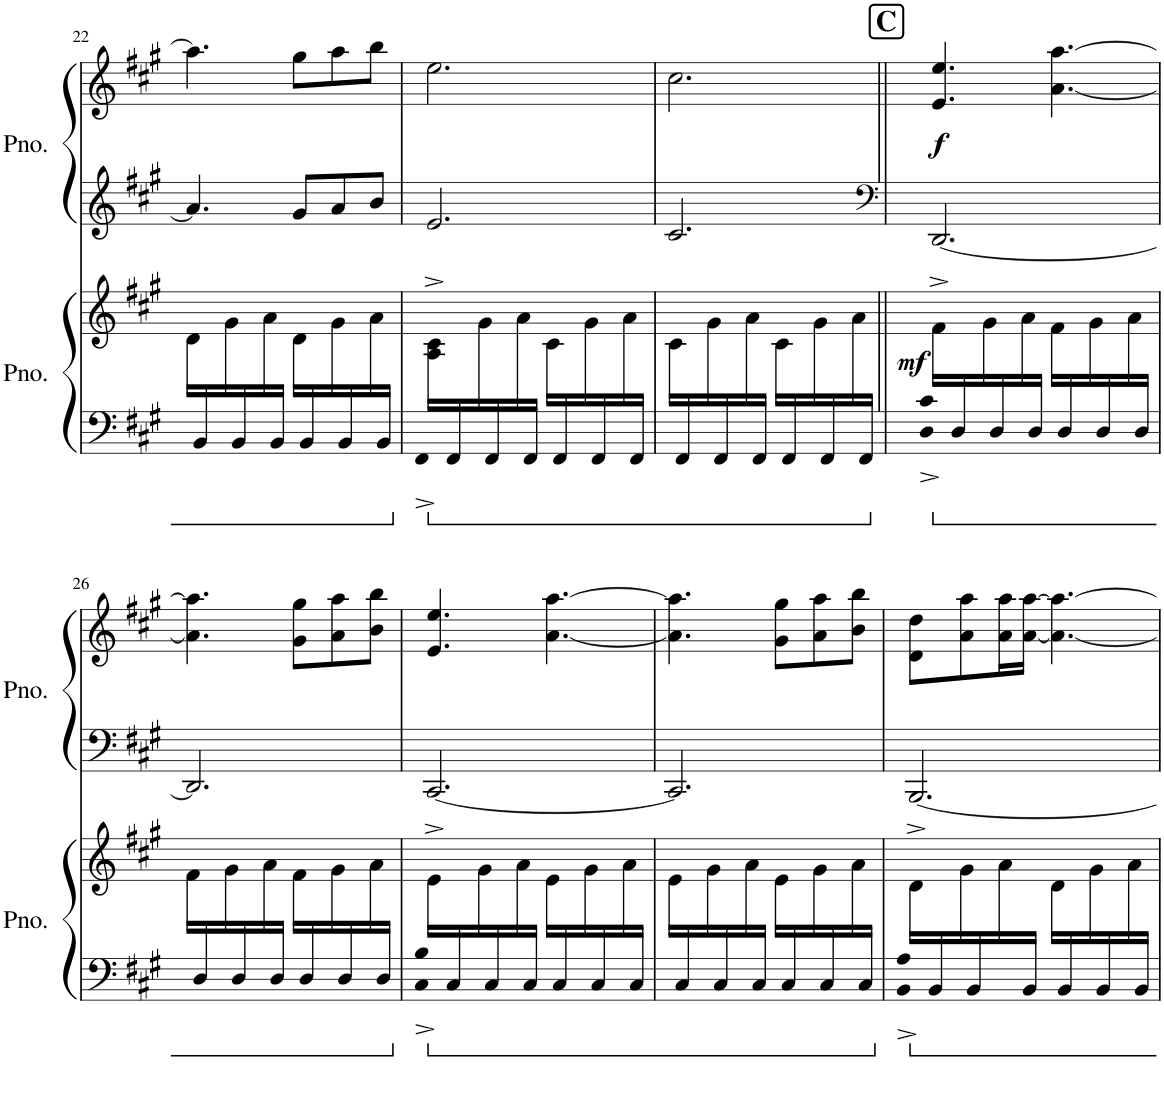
**kern	**kern	**dynam	**kern	**kern	**dynam
*part2	*part2	*part2	*part1	*part1	*part1
*staff4	*staff3	*staff3/4	*staff2	*staff1	*staff1/2
*I"Piano	*	*	*I"Piano	*	*
*I'Pno.	*	*	*I'Pno.	*	*
!!LO:PB:g=z
*clefF4	*clefG2	*	*clefG2	*clefG2	*
*k[f#c#g#]	*k[f#c#g#]	*	*k[f#c#g#]	*k[f#c#g#]	*
*M6/8	*M6/8	*	*M6/8	*M6/8	*
=22	=22	=22	=22	=22	=22
*^	*	*	*	*	*
16ryy	2.ryy	16d\LL	.	4.a/]	4.aa\]	.
16BB/	.	16ryy	.	.	.	.
16ryy	.	16g#\	.	.	.	.
16BB/	.	16ryy	.	.	.	.
16ryy	.	16a\	.	.	.	.
16BB/JJ	.	16ryy	.	.	.	.
16ryy	.	16d\LL	.	8g#/L	8gg#\L	.
16BB/	.	16ryy	.	.	.	.
16ryy	.	16g#\	.	8a/	8aa\	.
16BB/	.	16ryy	.	.	.	.
16ryy	.	16a\	.	8b/J	8bb\J	.
16BB/JJ	.	16ryy	.	.	.	.
=23	=23	=23	=23	=23	=23	=23
16ryy	16FF#^<	16A\^ 16c#\^LL	.	2.e/	2.ee\	.
16FF#/	16ryy	16ryy	.	.	.	.
16ryy	8ryy	16g#\	.	.	.	.
16FF#/	.	16ryy	.	.	.	.
16ryy	2ryy	16a\	.	.	.	.
16FF#/JJ	.	16ryy	.	.	.	.
16ryy	.	16c#\LL	.	.	.	.
16FF#/	.	16ryy	.	.	.	.
16ryy	.	16g#\	.	.	.	.
16FF#/	.	16ryy	.	.	.	.
16ryy	.	16a\	.	.	.	.
16FF#/JJ	.	16ryy	.	.	.	.
=24	=24	=24	=24	=24	=24	=24
16ryy	2.ryy	16c#\LL	.	2.c#/	2.cc#\	.
16FF#/	.	16ryy	.	.	.	.
16ryy	.	16g#\	.	.	.	.
16FF#/	.	16ryy	.	.	.	.
16ryy	.	16a\	.	.	.	.
16FF#/JJ	.	16ryy	.	.	.	.
16ryy	.	16c#\LL	.	.	.	.
16FF#/	.	16ryy	.	.	.	.
16ryy	.	16g#\	.	.	.	.
16FF#/	.	16ryy	.	.	.	.
16ryy	.	16a\	.	.	.	.
16FF#/JJ	.	16ryy	.	.	.	.
!!LO:REH:place=s1:a:B:cj:fs=14:t=C
=25||	=25||	=25||	=25||	=25||	=25||	=25||
*	*	*	*	*clefF4	*	*
!	!	!	!LO:DY:b	!	!	!LO:DY:b
16ryy	16D^< 16c#^<	16f#^\LL	mf	[2.DD/	4.e/ 4.ee/	f
16D/	16ryy	16ryy	.	.	.	.
16ryy	8ryy	16g#\	.	.	.	.
16D/	.	16ryy	.	.	.	.
16ryy	2ryy	16a\	.	.	.	.
16D/JJ	.	16ryy	.	.	.	.
16ryy	.	16f#\LL	.	.	[4.a\ [4.aa\	.
16D/	.	16ryy	.	.	.	.
16ryy	.	16g#\	.	.	.	.
16D/	.	16ryy	.	.	.	.
16ryy	.	16a\	.	.	.	.
16D/JJ	.	16ryy	.	.	.	.
!!LO:LB:g=z
=26	=26	=26	=26	=26	=26	=26
16ryy	2.ryy	16f#\LL	.	2.DD/]	4.a\] 4.aa\]	.
16D/	.	16ryy	.	.	.	.
16ryy	.	16g#\	.	.	.	.
16D/	.	16ryy	.	.	.	.
16ryy	.	16a\	.	.	.	.
16D/JJ	.	16ryy	.	.	.	.
16ryy	.	16f#\LL	.	.	8g#\ 8gg#\L	.
16D/	.	16ryy	.	.	.	.
16ryy	.	16g#\	.	.	8a\ 8aa\	.
16D/	.	16ryy	.	.	.	.
16ryy	.	16a\	.	.	8b\ 8bb\J	.
16D/JJ	.	16ryy	.	.	.	.
=27	=27	=27	=27	=27	=27	=27
16ryy	16C#^< 16B^<	16e^\LL	.	[2.CC#/	4.e/ 4.ee/	.
16C#/	16ryy	16ryy	.	.	.	.
16ryy	8ryy	16g#\	.	.	.	.
16C#/	.	16ryy	.	.	.	.
16ryy	2ryy	16a\	.	.	.	.
16C#/JJ	.	16ryy	.	.	.	.
16ryy	.	16e\LL	.	.	[4.a\ [4.aa\	.
16C#/	.	16ryy	.	.	.	.
16ryy	.	16g#\	.	.	.	.
16C#/	.	16ryy	.	.	.	.
16ryy	.	16a\	.	.	.	.
16C#/JJ	.	16ryy	.	.	.	.
=28	=28	=28	=28	=28	=28	=28
16ryy	2.ryy	16e\LL	.	2.CC#/]	4.a\] 4.aa\]	.
16C#/	.	16ryy	.	.	.	.
16ryy	.	16g#\	.	.	.	.
16C#/	.	16ryy	.	.	.	.
16ryy	.	16a\	.	.	.	.
16C#/JJ	.	16ryy	.	.	.	.
16ryy	.	16e\LL	.	.	8g#\ 8gg#\L	.
16C#/	.	16ryy	.	.	.	.
16ryy	.	16g#\	.	.	8a\ 8aa\	.
16C#/	.	16ryy	.	.	.	.
16ryy	.	16a\	.	.	8b\ 8bb\J	.
16C#/JJ	.	16ryy	.	.	.	.
=29	=29	=29	=29	=29	=29	=29
16ryy	16BB^< 16A^<	16d^\LL	.	[2.BBB/	8d\ 8dd\L	.
16BB/	16ryy	16ryy	.	.	.	.
16ryy	8ryy	16g#\	.	.	8a\ 8aa\	.
16BB/	.	16ryy	.	.	.	.
16ryy	2ryy	16a\	.	.	16a\ 16aa\L	.
16BB/JJ	.	16ryy	.	.	[16a\ [16aa\JJ	.
16ryy	.	16d\LL	.	.	4.a\_ 4.aa\_	.
16BB/	.	16ryy	.	.	.	.
16ryy	.	16g#\	.	.	.	.
16BB/	.	16ryy	.	.	.	.
16ryy	.	16a\	.	.	.	.
16BB/JJ	.	16ryy	.	.	.	.
*v	*v	*	*	*	*	*
=	=	=	=	=	=
*-	*-	*-	*-	*-	*-
